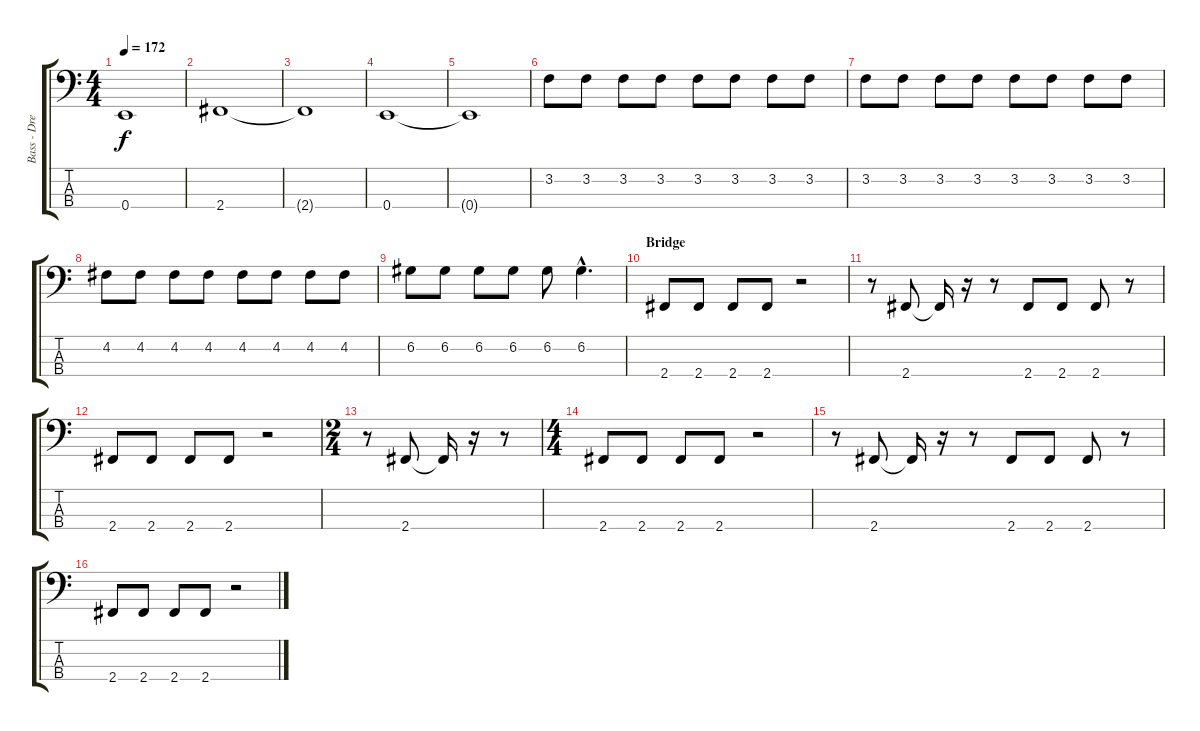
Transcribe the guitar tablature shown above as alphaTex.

\track ("Bass - Drew Roulette" "Bass - Dre") {instrument electricbassfinger}
\staff {score tabs}
\tuning (G2 D2 A1 E1) {hide}
\ts (4 4)
\tempo 172
\clef f4
\ks c
0.4{t}.1{dy f} |
2.4.1 |
2.4{t}.1 |
0.4.1 |
0.4{t}.1 |
3.2.8 3.2.8 3.2.8 3.2.8 3.2.8 3.2.8 3.2.8 3.2.8 |
3.2.8 3.2.8 3.2.8 3.2.8 3.2.8 3.2.8 3.2.8 3.2.8 |
4.2.8 4.2.8 4.2.8 4.2.8 4.2.8 4.2.8 4.2.8 4.2.8 |
6.2.8 6.2.8 6.2.8 6.2.8 6.2.8 6.2{hac}.4{d} |
\section ("" "Bridge")
2.4.8 2.4.8 2.4.8 2.4.8 r.2 |
r.8 2.4.8 2.4{t}.16 r.16 r.8 2.4.8 2.4.8 2.4.8 r.8 |
2.4.8 2.4.8 2.4.8 2.4.8 r.2 |
\ts (2 4)
r.8 2.4.8 2.4{t}.16 r.16 r.8 |
\ts (4 4)
2.4.8 2.4.8 2.4.8 2.4.8 r.2 |
r.8 2.4.8 2.4{t}.16 r.16 r.8 2.4.8 2.4.8 2.4.8 r.8 |
2.4.8 2.4.8 2.4.8 2.4.8 r.2
